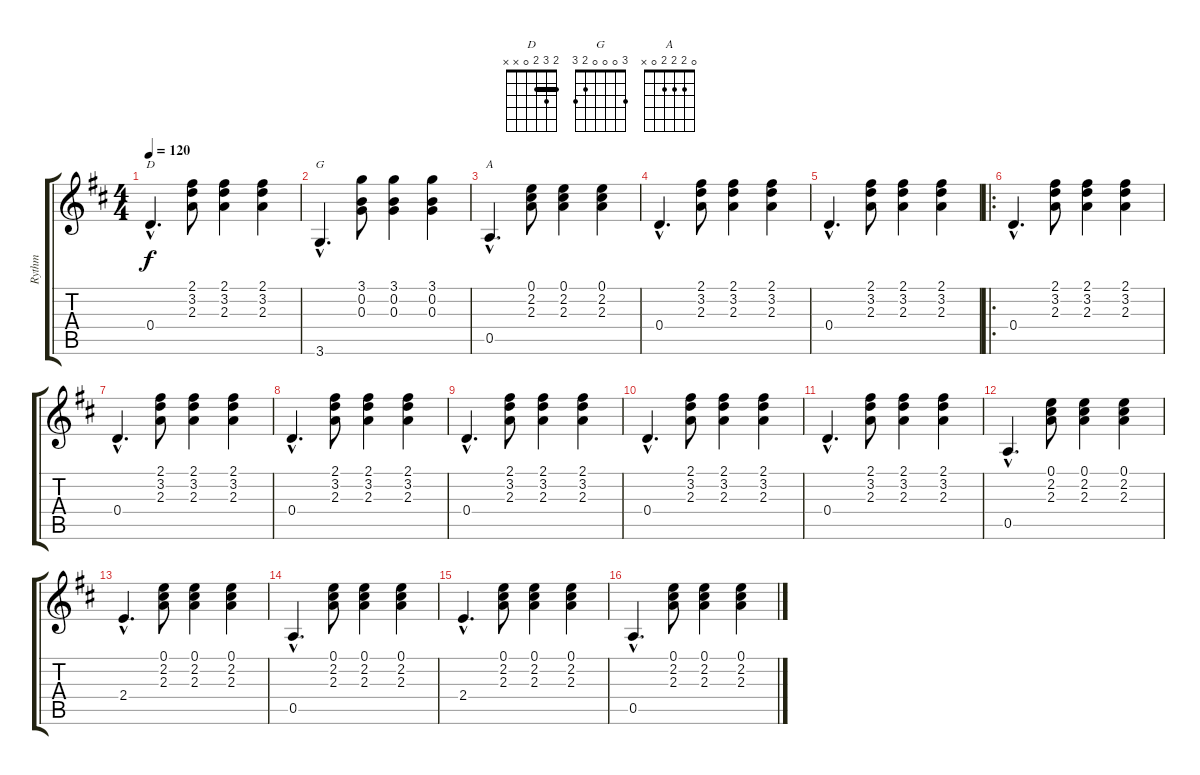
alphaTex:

\track ("Rythm" "Rythm") {instrument acousticguitarnylon}
\staff {score tabs}
\tuning (E4 B3 G3 D3 A2 E2) {hide}
\chord ("D" 2 3 2 0 x x) {barre 2}
\chord ("G" 3 0 0 0 2 3)
\chord ("A" 0 2 2 2 0 x)
\ts (4 4)
\tempo 120
\clef g2
\ks d
0.4{hac}.4{d ch "D" dy f instrument acousticguitarnylon} (2.1 3.2 2.3).8 (2.1 3.2 2.3).4 (2.1 3.2 2.3).4 |
3.6{hac}.4{d ch "G"} (3.1 0.2 0.3).8 (3.1 0.2 0.3).4 (3.1 0.2 0.3).4 |
0.5{hac}.4{d ch "A"} (0.1 2.2 2.3).8 (0.1 2.2 2.3).4 (0.1 2.2 2.3).4 |
0.4{hac}.4{d} (2.1 3.2 2.3).8 (2.1 3.2 2.3).4 (2.1 3.2 2.3).4 |
0.4{hac}.4{d} (2.1 3.2 2.3).8 (2.1 3.2 2.3).4 (2.1 3.2 2.3).4 |
\ro
0.4{hac}.4{d} (2.1 3.2 2.3).8 (2.1 3.2 2.3).4 (2.1 3.2 2.3).4 |
0.4{hac}.4{d} (2.1 3.2 2.3).8 (2.1 3.2 2.3).4 (2.1 3.2 2.3).4 |
0.4{hac}.4{d} (2.1 3.2 2.3).8 (2.1 3.2 2.3).4 (2.1 3.2 2.3).4 |
0.4{hac}.4{d} (2.1 3.2 2.3).8 (2.1 3.2 2.3).4 (2.1 3.2 2.3).4 |
0.4{hac}.4{d} (2.1 3.2 2.3).8 (2.1 3.2 2.3).4 (2.1 3.2 2.3).4 |
0.4{hac}.4{d} (2.1 3.2 2.3).8 (2.1 3.2 2.3).4 (2.1 3.2 2.3).4 |
0.5{hac}.4{d} (0.1 2.2 2.3).8 (0.1 2.2 2.3).4 (0.1 2.2 2.3).4 |
2.4{hac}.4{d} (0.1 2.2 2.3).8 (0.1 2.2 2.3).4 (0.1 2.2 2.3).4 |
0.5{hac}.4{d} (0.1 2.2 2.3).8 (0.1 2.2 2.3).4 (0.1 2.2 2.3).4 |
2.4{hac}.4{d} (0.1 2.2 2.3).8 (0.1 2.2 2.3).4 (0.1 2.2 2.3).4 |
0.5{hac}.4{d} (0.1 2.2 2.3).8 (0.1 2.2 2.3).4 (0.1 2.2 2.3).4
